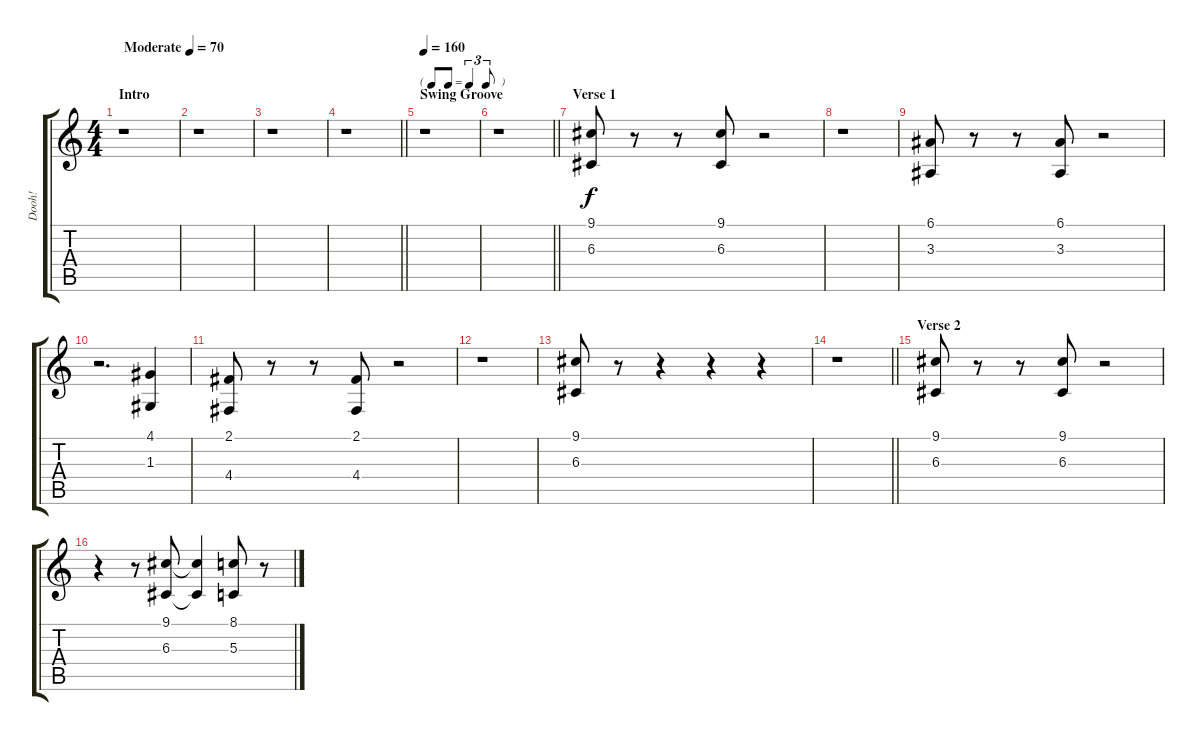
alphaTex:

\track ("Dooh!" "Dooh!") {instrument voiceoohs}
\staff {score tabs}
\tuning (E4 B3 G3 D3 A2 E2) {hide}
\ts (4 4)
\section ("" "Intro")
\tempo (70 "Moderate")
\clef g2
\ks c
r.1{dy f instrument voiceoohs} |
r.1 |
r.1 |
\barLineRight lightlight
r.1 |
\tf triplet8th
\section ("" "Swing Groove")
\tempo 160
r.1 |
\barLineRight lightlight
r.1 |
\section ("" "Verse 1")
(9.1 6.3).8 r.8 r.8 (9.1 6.3).8 r.2 |
r.1 |
(6.1 3.3).8 r.8 r.8 (6.1 3.3).8 r.2 |
r.2{d} (4.1 1.3).4 |
(2.1 4.4).8 r.8 r.8 (2.1 4.4).8 r.2 |
r.1 |
(9.1 6.3).8 r.8 r.4 r.4 r.4 |
\barLineRight lightlight
r.1 |
\section ("" "Verse 2")
(9.1 6.3).8 r.8 r.8 (9.1 6.3).8 r.2 |
r.4 r.8 (9.1 6.3).8 (9.1{t} 6.3{t}).4 (8.1 5.3).8 r.8
